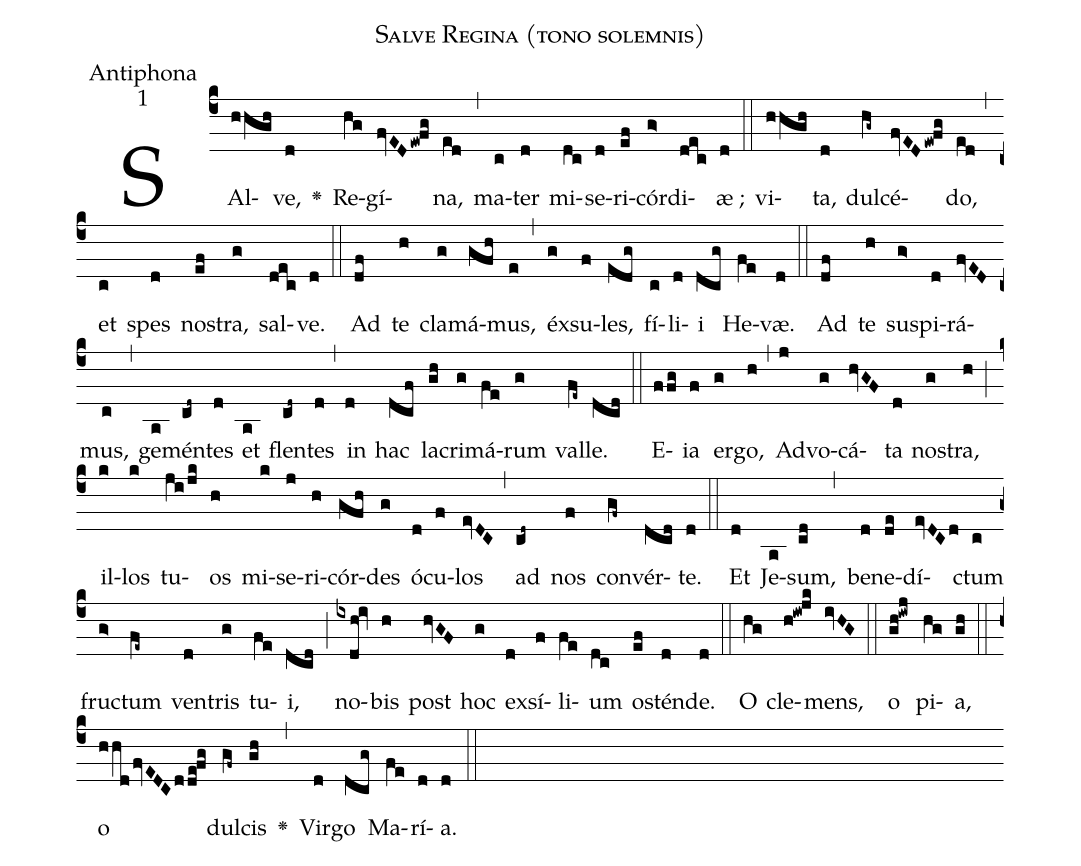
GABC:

name:Salve Regina (tono solemnis);
office-part:Antiphona;
mode:1;
%%
(c4)SAl(hhgh)ve,(d) <v>\greheightstar</v>() Re(hg)gí(fvEDew!fg)na,(ed) (,) ma(c)ter(d) mi(dc)se(d)ri(ef)cór(g>)di(dec)æ ;(d) (::)

vi(hhgh)ta,(d) dul(hg~)cé(fvEDew!fg)do,(ed) (,) et(c) spes(d) no(ef)stra,(g) sal(dec)ve.(d) (::)

Ad(df) te(h) cla(g)má(gfh)mus,(e) (,) éx(g)su(f)les,(edg) fí(c)li(d)i(dcg) He(fe)væ.(d) (::)

Ad(df) te(h) sus(g>)pi(d)rá(fvED)mus,(c) (,) ge(a)mén(cd~)tes(d) et(a) flen(cd~)tes(d) (,) in(d) hac(dcf) la(gh)cri(g)má(fe)rum(g) val(fe~)le.(dcd) (::)

E(ffg)ia(f) er(g)go,(h) (,) Ad(j)vo(g)cá(hvGF)ta(d) no(g)stra,(h) (;) il(k)los(k) tu(ji/jk)os(h) mi(k)se(j)ri(h)cór(gfh)des(g) ó(d)cu(f)los(evDC) (,) ad(cd~) nos(f) con(gf~)vér(dcd)te.(d) (::)

Et(d) Je(a)sum,(cd) (,) be(d)ne(de)dí(evDCd)ctum(c) fru(g>)ctum(fe~) ven(d)tris(g) tu(fe)i,(dcd) (;) no(ixdh!iv)bis(h) post(hvGF) hoc(g) ex(d)sí(f)li(fe)um(dc) o(ef)stén(d)de.(d) (::)

O(hg) cle(h!iw!jk)mens,(ivHG) (::)

o(gh!iwj) pi(hg)a,(gh) (::) o(hhdfvEDCdde!fg) dul(gf~)cis(gh) <v>\greheightstar</v>(,) Vir(d)go(dcg) Ma(fe)rí(d)a.(d) (::)
